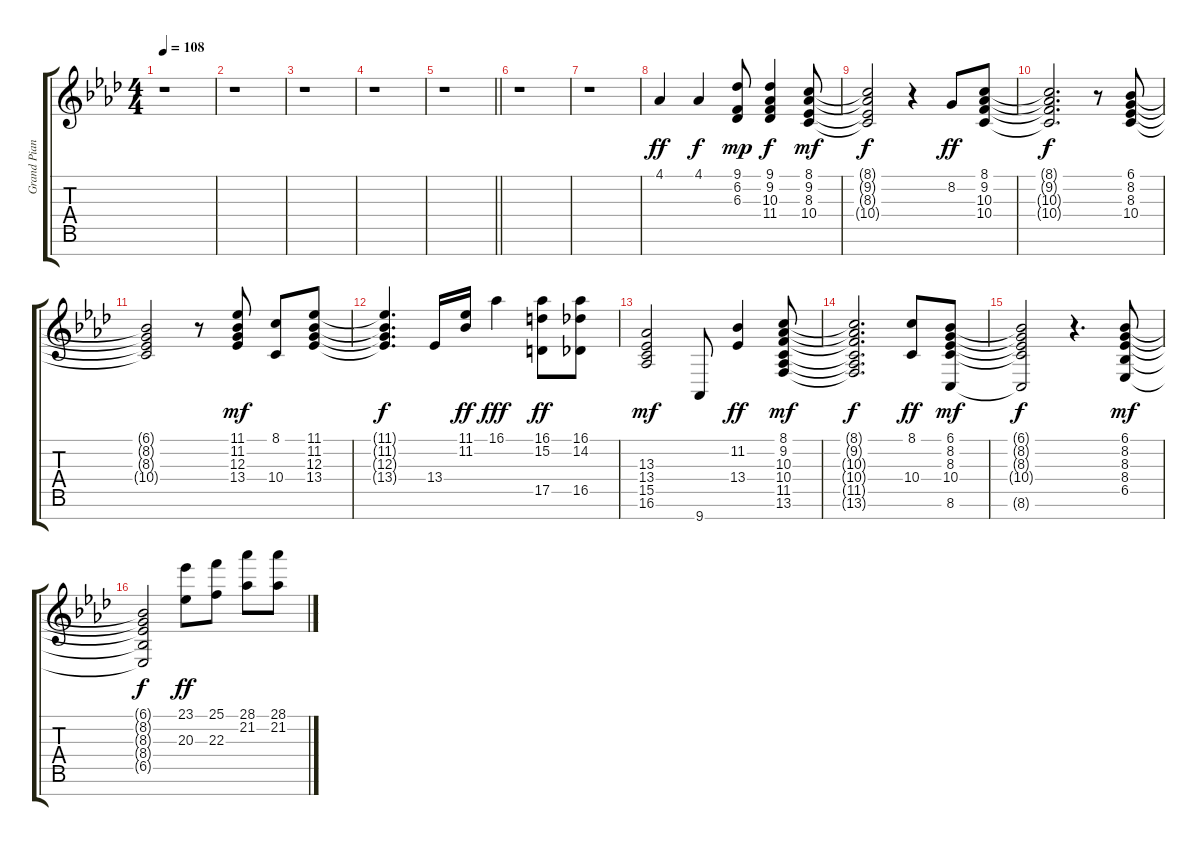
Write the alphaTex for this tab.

\track ("Grand Piano" "Grand Pian") {instrument acousticgrandpiano}
\staff {score tabs}
\tuning (E4 B3 G3 D3 A2 E2 B1) {hide}
\ts (4 4)
\tempo 108
\clef g2
\ks ab
r.1{dy f} |
r.1 |
r.1 |
r.1 |
\barLineRight lightlight
r.1 |
r.1 |
r.1 |
4.1.4{dy ff} 4.1.4{dy f} (9.1 6.2 6.3).8{dy mp} (9.1 9.2 10.3 11.4).4{dy f} (8.1 9.2 8.3 10.4).8{dy mf} |
(8.1{t} 9.2{t} 8.3{t} 10.4{t}).2{dy f} r.4 8.2.8{dy ff} (8.1 9.2 10.3 10.4).8 |
(8.1{t} 9.2{t} 10.3{t} 10.4{t}).2{d dy f} r.8 (6.1 8.2 8.3 10.4).8 |
(6.1{t} 8.2{t} 8.3{t} 10.4{t}).2 r.8 (11.1 11.2 12.3 13.4).8{dy mf} (8.1 10.4).8 (11.1 11.2 12.3 13.4).8 |
(11.1{t} 11.2{t} 12.3{t} 13.4{t}).4{d dy f} 13.4.16 (11.1 11.2).16{dy ff} 16.1.4{dy fff} (16.1 15.2 17.5).8{dy ff} (16.1 14.2 16.5).8 |
(13.3 13.4 15.5 16.6).2{dy mf} 9.7.8 (11.2 13.4).4{dy ff} (8.1 9.2 10.3 10.4 11.5 13.6).8{dy mf} |
(8.1{t} 9.2{t} 10.3{t} 10.4{t} 11.5{t} 13.6{t}).2{d dy f} (8.1 10.4).8{dy ff} (6.1 8.2 8.3 10.4 8.6).8{dy mf} |
(6.1{t} 8.2{t} 8.3{t} 10.4{t} 8.6{t}).2{dy f} r.4{d} (6.1 8.2 8.3 8.4 6.5).8{dy mf} |
(6.1{t} 8.2{t} 8.3{t} 8.4{t} 6.5{t}).2{dy f} (23.1 20.3).8{dy ff} (25.1 22.3).8 (28.1 21.2).8 (28.1 21.2).8
